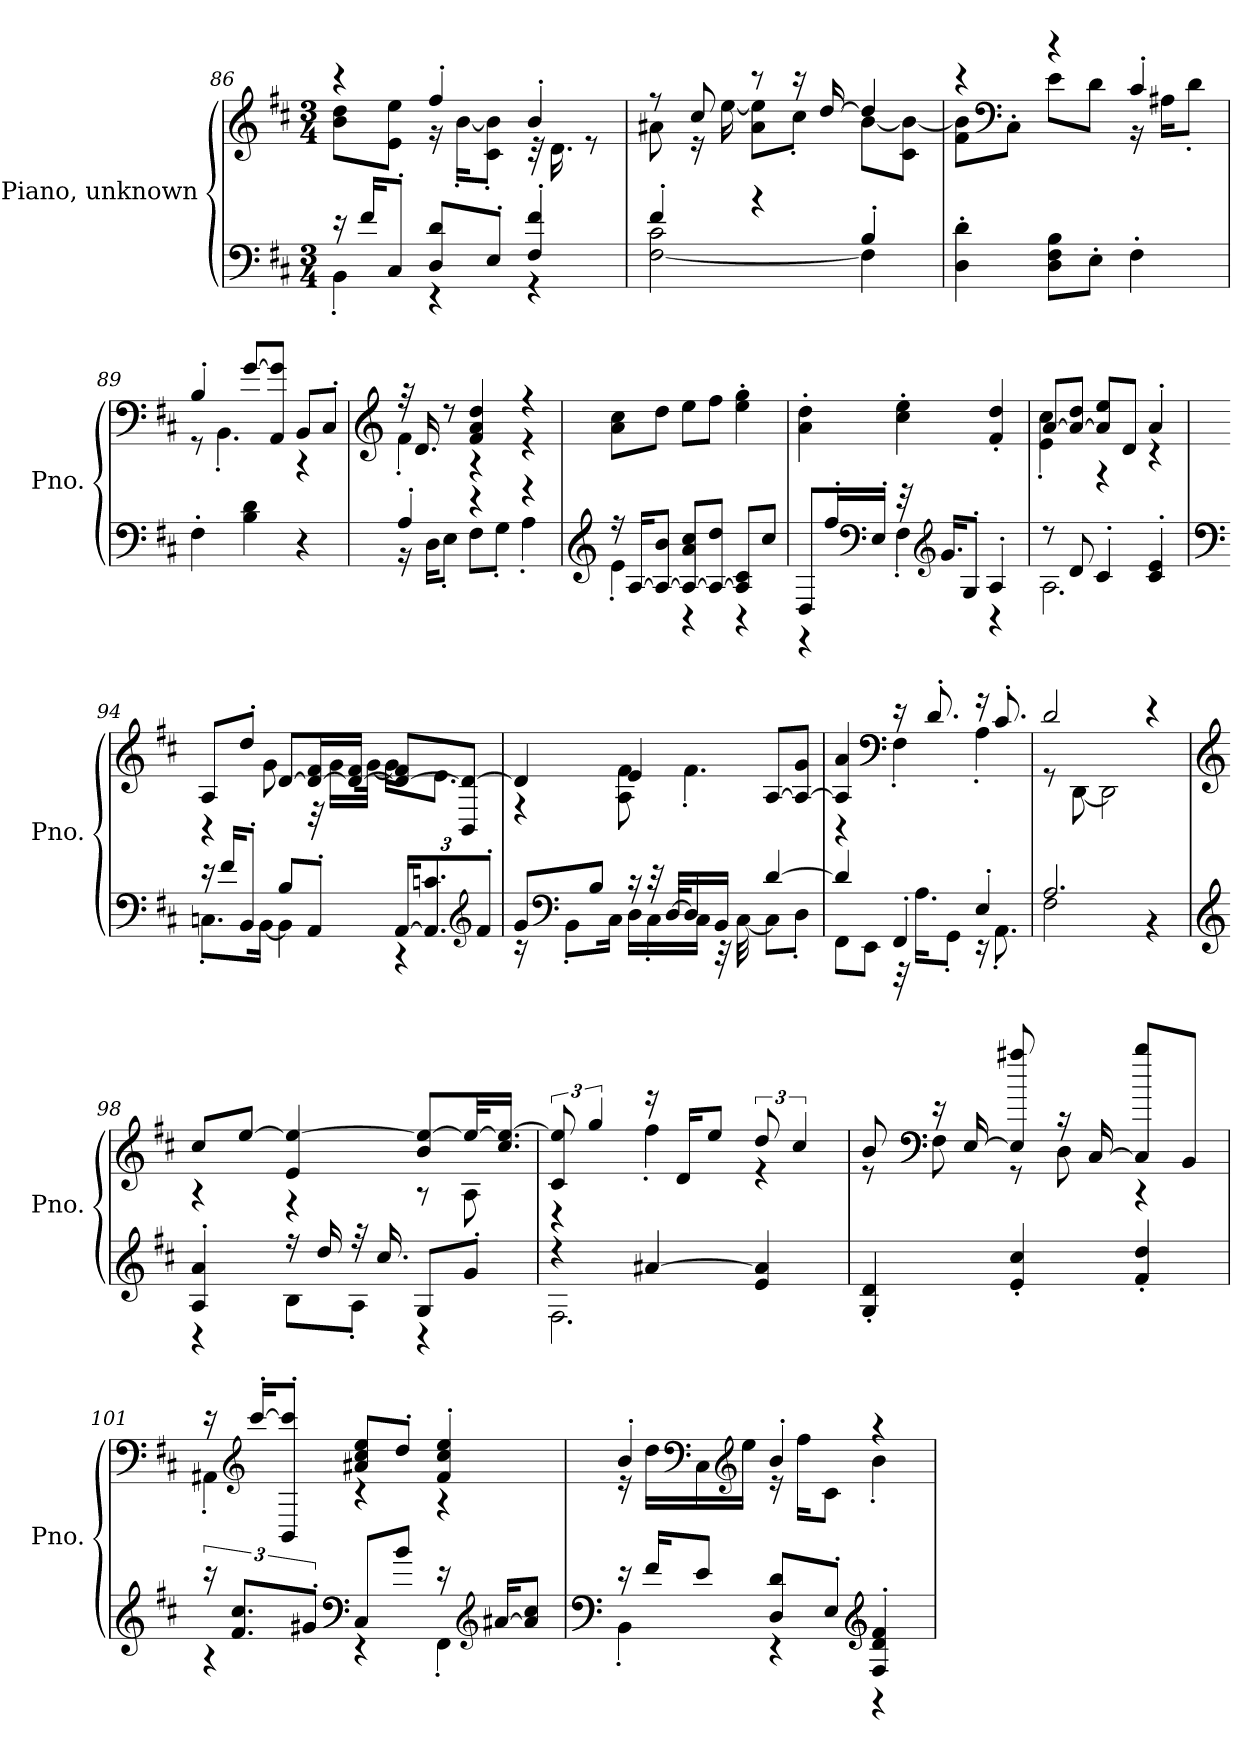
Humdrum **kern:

**kern	**kern
*part1	*part1
*staff2	*staff1
*I"Piano, unknown	*
*I'Pno.	*
*clefF4	*clefG2
*k[f#c#]	*k[f#c#]
*M3/4	*M3/4
=86	=86
*^	*^
16r	4BB'\	4r	8b\ 8dd\L
16f#/KL	.	.	.
8C#'/J	.	.	8e\ 8ee\J
8D/ 8d/L	4r	4ff#'/	16r
.	.	.	[16b'\KL
8E'/J	.	.	8c#\' 8b\]'J
4F#/' 4f#/'	4r	4b'/	32r
.	.	.	16.d\
.	.	.	8r
=87	=87	=87	=87
4f#'/	[2F#\ 2c#\	8r	8a#X\
.	.	8cc#/	16r
.	.	.	[16ee\
4r	.	8r	8a#\ 8ee\]L
.	.	16r	8cc#'\J
.	.	[16dd/	.
4B'/	4F#\]	4dd/]	[8b\L
.	.	.	8c#\ 8b\_J
*v	*v	*	*
!!LO:LB:g=z	!!
=88	=88	=88
4D\' 4d\'	4r	8f#\ 8b\]L
*	*clefF4	*
.	.	8C#'\J
8D\ 8F#\ 8B\L	4r	8e\L
8E'\J	.	8d\J
4F#'\	4c#'/	16r
.	.	16A#X\KL
.	.	8d'\J
=89	=89	=89
4F#'\	4B'/	8r
.	.	4.BB'\
4B\ 4d\	[8g/L	.
.	8AA/ 8g/]J	.
4r	8BB/L	4r
.	8C#'/J	.
=90	=90	=90
*	*clefG2	*
*^	*	*
4A'/	16r	32r	4f#'\
.	.	16.d/	.
.	16D\KL	.	.
.	8E'\J	8r	.
4r	8F#\L	4f#/ 4a/ 4dd/	4r
.	8G'\J	.	.
4r	4A'\	4r	4r
*	*	*v	*v
=91	=91	=91
*clefG2	*	*
16r	4e'\	8a\ 8cc#\L
[16A/KL	.	.
8A/_ 8b/J	.	8dd\J
8A/_ 8a/ 8cc#/L	4r	8ee\L
8A/_ 8dd/J	.	8ff#\J
8A/] 8c#/L	4r	4ee\' 4gg\'
8cc#/J	.	.
!!LO:LB:g=z
=92	=92	=92
8D/L	4r	4a\' 4dd\'
16ff#'/L	.	.
*clefF4	*	*
16E'/JJ	.	.
32r	4F#'\	4cc#\' 4ee\'
*clefG2	*	*
16.g/KL	.	.
8G'/J	.	.
4A'/	4r	4f#/' 4dd/'
=93	=93	=93
*	*	*^
8r	2.A\	[8a/L	4e\' 4cc#\'
8d/	.	8a/_ 8dd/J	.
4c#'/	.	8a/] 8ee/L	4r
.	.	8d/J	.
4c#/' 4e/'	.	4a'/	4r
=94	=94	=94	=94
*clefF4	*	*	*
16r	8.Cn'\L	8A/L	4r
16f#/KL	.	.	.
8BB'/J	.	8dd'/J	.
.	[16BB\Jk	.	.
8B/L	4BB\]	[8d/L	8g\
8AA'/J	.	16d/_ 16f#/L	32r
.	.	.	16g\LL
.	.	16d/_ 16f#/JJ	.
.	.	.	[32g\JJk
*Xbrackettup	*	*	*
[24AA/KL	4r	8d/_ 8f#/L	16g\KL]
12.AA/] 12.cn/	.	.	.
.	.	.	8.e\J
.	.	8BB/ 8d/_J	.
*clefG2	*	*	*
12f#'/J	.	.	.
!!LO:LB:g=z	!!
=95	=95	=95	=95
8g/L	16r	4d/]	4r
*clefF4	*	*	*
.	8BB'\L	.	.
8B/J	.	.	.
.	16C#\Jk	.	.
16r	16D\LL	4e/	8A\ 8f#\
32r	16C#'\	.	.
[32D/KLL	.	.	.
16D/]	16C#\JJ	.	4.f#'\
16BB/JJ	32r	.	.
.	[32C#\	.	.
[4d/	8C#\L]	[8A/L	.
.	8D'\J	8A/_ 8g/J	.
=96	=96	=96	=96
4d/]	8FF#\L	4A/] 4a/	4r
.	8EE\J	.	.
*	*	*clefF4	*
4FF#'/	32r	16r	4F#'\
.	16.A\KL	.	.
.	.	8.d'/	.
.	8GG'\J	.	.
4E'/	16r	16r	4A'\
.	8.AA'\	8.c#'/	.
=97	=97	=97	=97
2.A/	2F#\	2d/	8r
.	.	.	[8DD\
.	.	.	2DD\]
.	4r	4r	.
!!LO:PB:g=z	!!
=98	=98	=98	=98
*clefG2	*	*clefG2	*
4A/' 4a/'	4r	8cc#/L	4r
.	.	[8ee/J	.
16r	8B\L	4e/ 4ee/_	4r
16dd/	.	.	.
32r	8A'\J	.	.
16.cc#/	.	.	.
8G/L	4r	8b/ 8ee/_L	8r
8g'/J	.	32ee/KL_	8A\
.	.	16.cc#/ 16.ee/_JJ	.
=99	=99	=99	=99
4r	2.F#\	12c#/ 12ee/]	4r
.	.	6gg/	.
[4a#X/	.	16r	4ff#'\
.	.	16d/KL	.
.	.	8ee/J	.
4e/ 4a#/]	.	12dd/	4r
.	.	6cc#/	.
*v	*v	*	*
=100	=100	=100
4G/' 4d/'	8b/	8r
*	*clefF4	*
.	16r	8F#\
.	[16E/	.
4e/' 4cc#/'	8E/] 8aa#X/	8r
.	16r	8D\
.	[16C#/	.
4f#/' 4dd/'	8C#/] 8bb/L	4r
.	8BB/J	.
!!LO:LB:g=z	!!
=101	=101	=101
*brackettup	*	*
*^	*	*
24r	4r	16r	4AA#X'\
12.f#/ 12.cc#/L	.	.	.
*	*	*clefG2	*
.	.	[16ccc#'/KL	.
.	.	8BB/' 8ccc#/]'J	.
12g#X'/J	.	.	.
*clefF4	*	*	*
8C#/L	4r	8a#X/ 8cc#/ 8ee/L	4r
8b/J	.	8dd'/J	.
16r	4FF#'\	4f#/' 4cc#/' 4ee/'	4r
*clefG2	*	*	*
[16a#X/KL	.	.	.
8a#/] 8cc#/J	.	.	.
=102	=102	=102	=102
*clefF4	*	*	*
16r	4BB'\	4b'/	16r
16f#/KL	.	.	16dd\LL
*	*	*clefF4	*
8e/J	.	.	16C#\
*	*	*clefG2	*
.	.	.	16ee\JJ
8D/ 8d/L	4r	4b'/	16r
.	.	.	16ff#\KL
8E'/J	.	.	8c#\J
*clefG2	*	*	*
4F#/' 4d/' 4f#/'	4r	4r	4b'\
*v	*v	*	*
*	*v	*v
=	=
*-	*-
